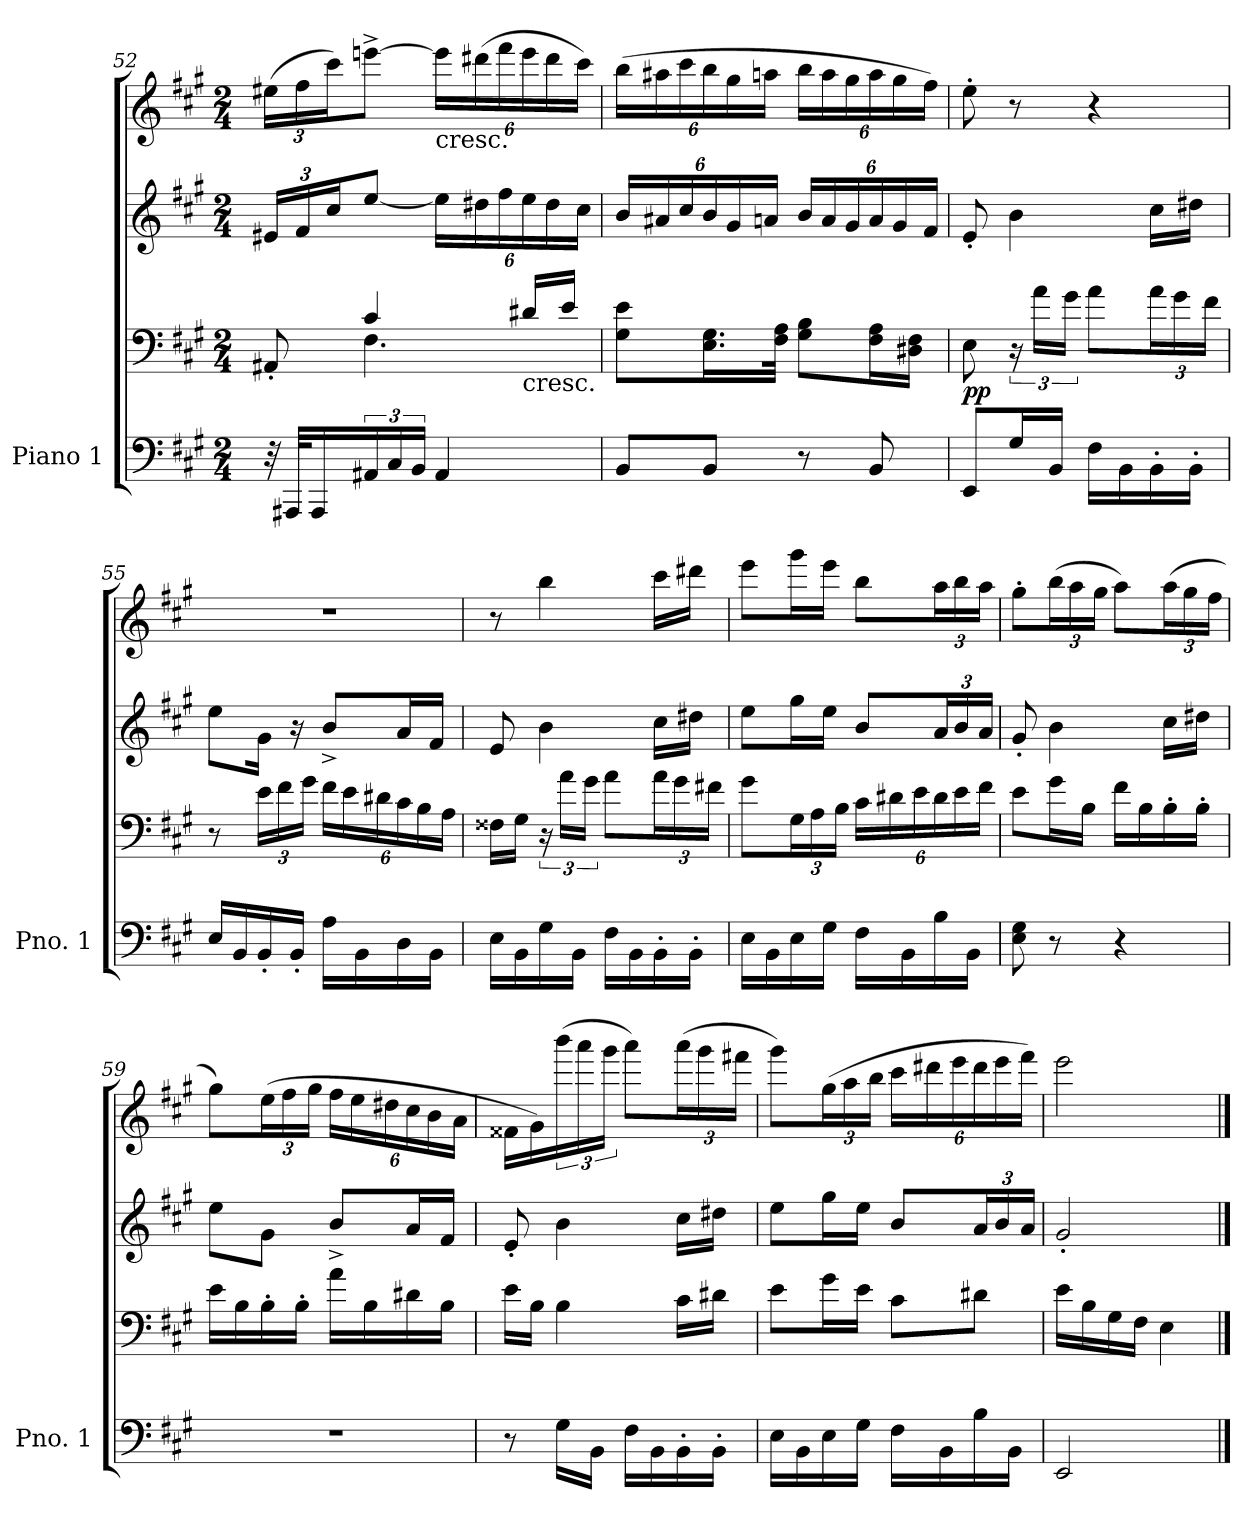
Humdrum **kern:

**kern	**kern	**kern	**kern	**dynam
*part1	*part1	*part1	*part1	*part1
*staff4	*staff3	*staff2	*staff1	*staff1/2/3/4
*I"Piano 1	*	*	*	*
*I'Pno. 1	*	*	*	*
*clefF4	*clefF4	*clefG2	*clefG2	*
*k[f#c#g#]	*k[f#c#g#]	*k[f#c#g#]	*k[f#c#g#]	*
*M2/4	*M2/4	*M2/4	*M2/4	*
=52	=52	=52	=52	=52
*	*^	*	*	*
*	*	*	*Xbrackettup	*Xbrackettup	*
32r	8ryy	8AA#X'/	24e#X/LL	(>24ee#X\LL	.
32AAA#X/KLL	.	.	.	.	.
.	.	.	24f#/	24ff#\	.
16AAA#/	.	.	.	.	.
.	.	.	24cc#/J	24ccc#\J)	.
24AA#X/	4.F#\	4c#/	[8ee/J	[8eeen^\J	.
24C#/	.	.	.	.	.
24BB/JJ	.	.	.	.	.
*	*	*	*brackettup	*brackettup	*
!	!	!	!	!LO:TX:b:t=cresc.	!
4AA#/	.	.	24ee\LL]	24eee\LL]	.
.	.	.	24dd#X\	(>24ddd#X\	.
.	.	.	24ff#\	24fff#\	.
!	!	!LO:TX:b:t=cresc.	!	!	!
.	.	16d#X/LL	24ee\	24eee\	.
.	.	.	24dd#\	24ddd#\	.
.	.	16e/JJ	.	.	.
.	.	.	24cc#\JJ	24ccc#\JJ)	.
*	*v	*v	*	*	*
!!LO:PB:g=z
=53	=53	=53	=53	=53
8BB/L	8G#\ 8e\L	24b/LL	(>24bb\LL	.
.	.	24a#X/	24aa#X\	.
.	.	24cc#/	24ccc#\	.
8BB/J	16.E\ 16.G#\L	24b/	24bb\	.
.	.	24g#/	24gg#\	.
.	.	24an/JJ	24aan\JJ	.
.	32F#\ 32A\JJk	.	.	.
8r	8G#\ 8B\L	24b/LL	24bb\LL	.
.	.	24a/	24aa\	.
.	.	24g#/	24gg#\	.
8BB/	16F#\ 16A\L	24a/	24aa\	.
.	.	24g#/	24gg#\	.
.	16D#X\ 16F#\JJ	.	.	.
.	.	24f#/JJ	24ff#\JJ)	.
=54	=54	=54	=54	=54
!	!	!	!	!LO:DY:b=3
!	!	!	!	!LO:DY:n=1:b
8EE/L	8E\	8e'/	8ee'\	p p
16G#/L	24r	4b\	8r	.
.	24a\LL	.	.	.
16BB/JJ	.	.	.	.
.	24g#\JJ	.	.	.
16F#\LL	8a\L	.	4r	.
16BB\	.	.	.	.
*	*Xbrackettup	*	*	*
16BB'\	24a\L	16cc#\LL	.	.
.	24g#\	.	.	.
16BB'\JJ	.	16dd#X\JJ	.	.
.	24f#\JJ	.	.	.
=55	=55	=55	=55	=55
16E/LL	8r	8ee\L	2r	.
16BB/	.	.	.	.
16BB'/	24e\LL	16g#\Jk	.	.
.	24f#\	.	.	.
16BB'/JJ	.	16r	.	.
.	24g#\JJ	.	.	.
*	*brackettup	*	*	*
16A\LL	24f#\LL	8b^/L	.	.
.	24e\	.	.	.
16BB\	.	.	.	.
.	24d#X\	.	.	.
16D\	24c#\	16a/L	.	.
.	24B\	.	.	.
16BB\JJ	.	16f#/JJ	.	.
.	24A\JJ	.	.	.
!!LO:LB:g=z
=56	=56	=56	=56	=56
16E\LL	16F##X\LL	8e/	8r	.
16BB\	16G#\JJ	.	.	.
16G#\	24r	4b\	4bb\	.
.	24a\LL	.	.	.
16BB\JJ	.	.	.	.
.	24g#\JJ	.	.	.
16F#\LL	8a\L	.	.	.
16BB\	.	.	.	.
*	*Xbrackettup	*	*	*
16BB'\	24a\L	16cc#\LL	16ccc#\LL	.
.	24g#\	.	.	.
16BB'\JJ	.	16dd#X\JJ	16ddd#X\JJ	.
.	24f#X\JJ	.	.	.
=57	=57	=57	=57	=57
16E\LL	8g#\L	8ee\L	8eee\L	.
16BB\	.	.	.	.
16E\	24G#\L	16gg#\L	16ggg#\L	.
.	24A\	.	.	.
16G#\JJ	.	16ee\JJ	16eee\JJ	.
.	24B\JJ	.	.	.
*	*brackettup	*	*	*
16F#\LL	24c#\LL	8b/L	8bb\L	.
.	24d#X\	.	.	.
16BB\	.	.	.	.
.	24e\	.	.	.
*	*	*Xbrackettup	*Xbrackettup	*
16B\	24d#\	24a/L	24aa\L	.
.	24e\	24b/	24bb\	.
16BB\JJ	.	.	.	.
.	24f#\JJ	24a/JJ	24aa\JJ	.
=58	=58	=58	=58	=58
8E\ 8G#\	8e\L	8g#'/	8gg#'\L	.
8r	16g#\L	4b\	(>24bb\L	.
.	.	.	24aa\	.
.	16B\JJ	.	.	.
.	.	.	24gg#\JJ	.
4r	16f#\LL	.	8aa\L)	.
.	16B\	.	.	.
.	16B'\	16cc#\LL	(>24aa\L	.
.	.	.	24gg#\	.
.	16B'\JJ	16dd#X\JJ	.	.
.	.	.	24ff#\JJ	.
=59	=59	=59	=59	=59
2r	16e\LL	8ee\L	8gg#\L)	.
.	16B\	.	.	.
.	16B'\	8g#\J	(>24ee\L	.
.	.	.	24ff#\	.
.	16B'\JJ	.	.	.
.	.	.	24gg#\JJ	.
*	*	*	*brackettup	*
.	16a\LL	8b^/L	24ff#\LL	.
.	.	.	24ee\	.
.	16B\	.	.	.
.	.	.	24dd#X\	.
.	16d#X\	16a/L	24cc#\	.
.	.	.	24b\	.
.	16B\JJ	16f#/JJ	.	.
.	.	.	24a\JJ	.
!!LO:LB:g=z
=60	=60	=60	=60	=60
8r	16e\LL	8e'/	16f##X\LL	.
.	16B\JJ	.	16g#\)	.
16G#\LL	4B\	4b\	(>24bbb\	.
.	.	.	24aaa\	.
16BB\JJ	.	.	.	.
.	.	.	24ggg#\JJ	.
16F#\LL	.	.	8aaa\L)	.
16BB\	.	.	.	.
*	*	*	*Xbrackettup	*
16BB'\	16c#\LL	16cc#\LL	(>24aaa\L	.
.	.	.	24ggg#\	.
16BB'\JJ	16d#X\JJ	16dd#X\JJ	.	.
.	.	.	24fff#X\JJ	.
=61	=61	=61	=61	=61
16E\LL	8e\L	8ee\L	8ggg#\L)	.
16BB\	.	.	.	.
16E\	16g#\L	16gg#\L	(>24gg#\L	.
.	.	.	24aa\	.
16G#\JJ	16e\JJ	16ee\JJ	.	.
.	.	.	24bb\JJ	.
*	*	*	*brackettup	*
16F#\LL	8c#\L	8b/L	24ccc#\LL	.
.	.	.	24ddd#X\	.
16BB\	.	.	.	.
.	.	.	24eee\	.
16B\	8d#X\J	24a/L	24ddd#\	.
.	.	24b/	24eee\	.
16BB\JJ	.	.	.	.
.	.	24a/JJ	24fff#\JJ)	.
=62	=62	=62	=62	=62
2EE/	16e\LL	2g#'/	2eee\	.
.	16B\	.	.	.
.	16G#\	.	.	.
.	16F#\JJ	.	.	.
.	4E\	.	.	.
==	==	==	==	==
*-	*-	*-	*-	*-
